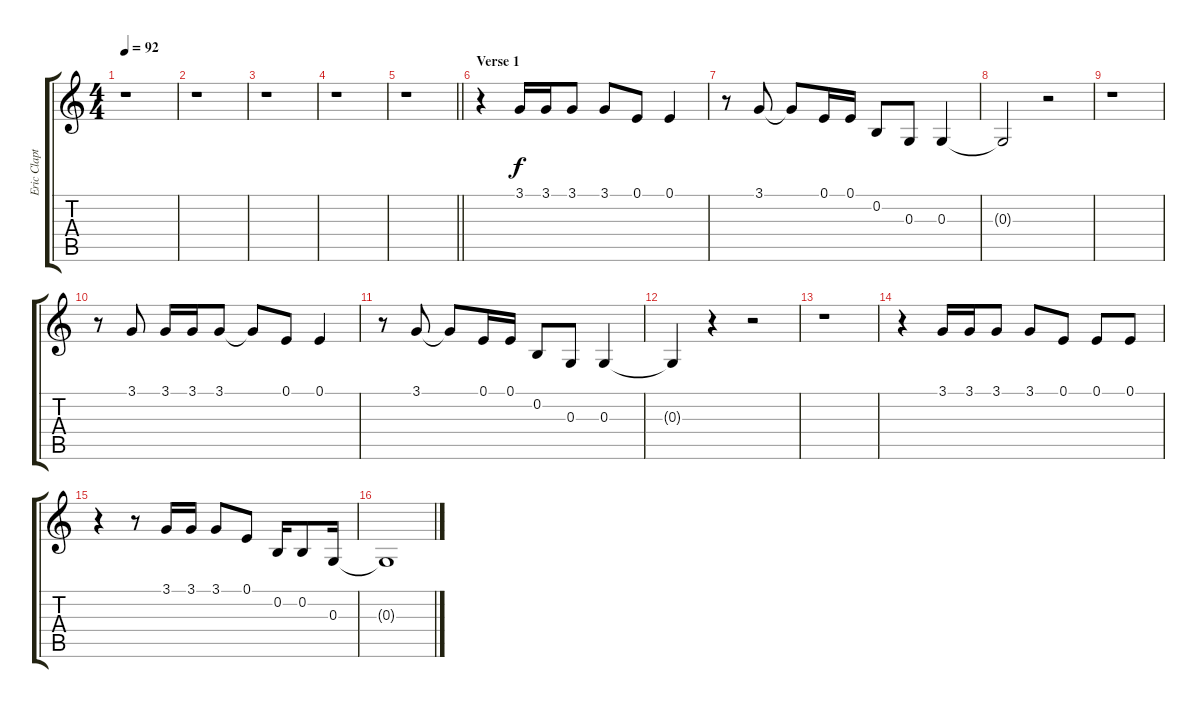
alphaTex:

\track ("Eric Clapton Voice" "Eric Clapt") {instrument harmonica}
\staff {score tabs}
\tuning (E4 B3 G3 D3 A2 E2) {hide}
\ts (4 4)
\tempo 92
\clef g2
\ks c
r.1{dy f instrument harmonica} |
r.1 |
r.1 |
r.1 |
\barLineRight lightlight
r.1 |
\section ("" "Verse 1")
r.4 3.1.16 3.1.16 3.1.8 3.1.8 0.1.8 0.1.4 |
r.8 3.1.8 3.1{t}.8 0.1.16 0.1.16 0.2.8 0.3.8 0.3.4 |
0.3{t}.2 r.2 |
r.1 |
r.8 3.1.8 3.1.16 3.1.16 3.1.8 3.1{t}.8 0.1.8 0.1.4 |
r.8 3.1.8 3.1{t}.8 0.1.16 0.1.16 0.2.8 0.3.8 0.3.4 |
0.3{t}.4 r.4 r.2 |
r.1 |
r.4 3.1.16 3.1.16 3.1.8 3.1.8 0.1.8 0.1.8 0.1.8 |
r.4 r.8 3.1.16 3.1.16 3.1.8 0.1.8 0.2.16 0.2.8 0.3.16 |
0.3{t}.1
